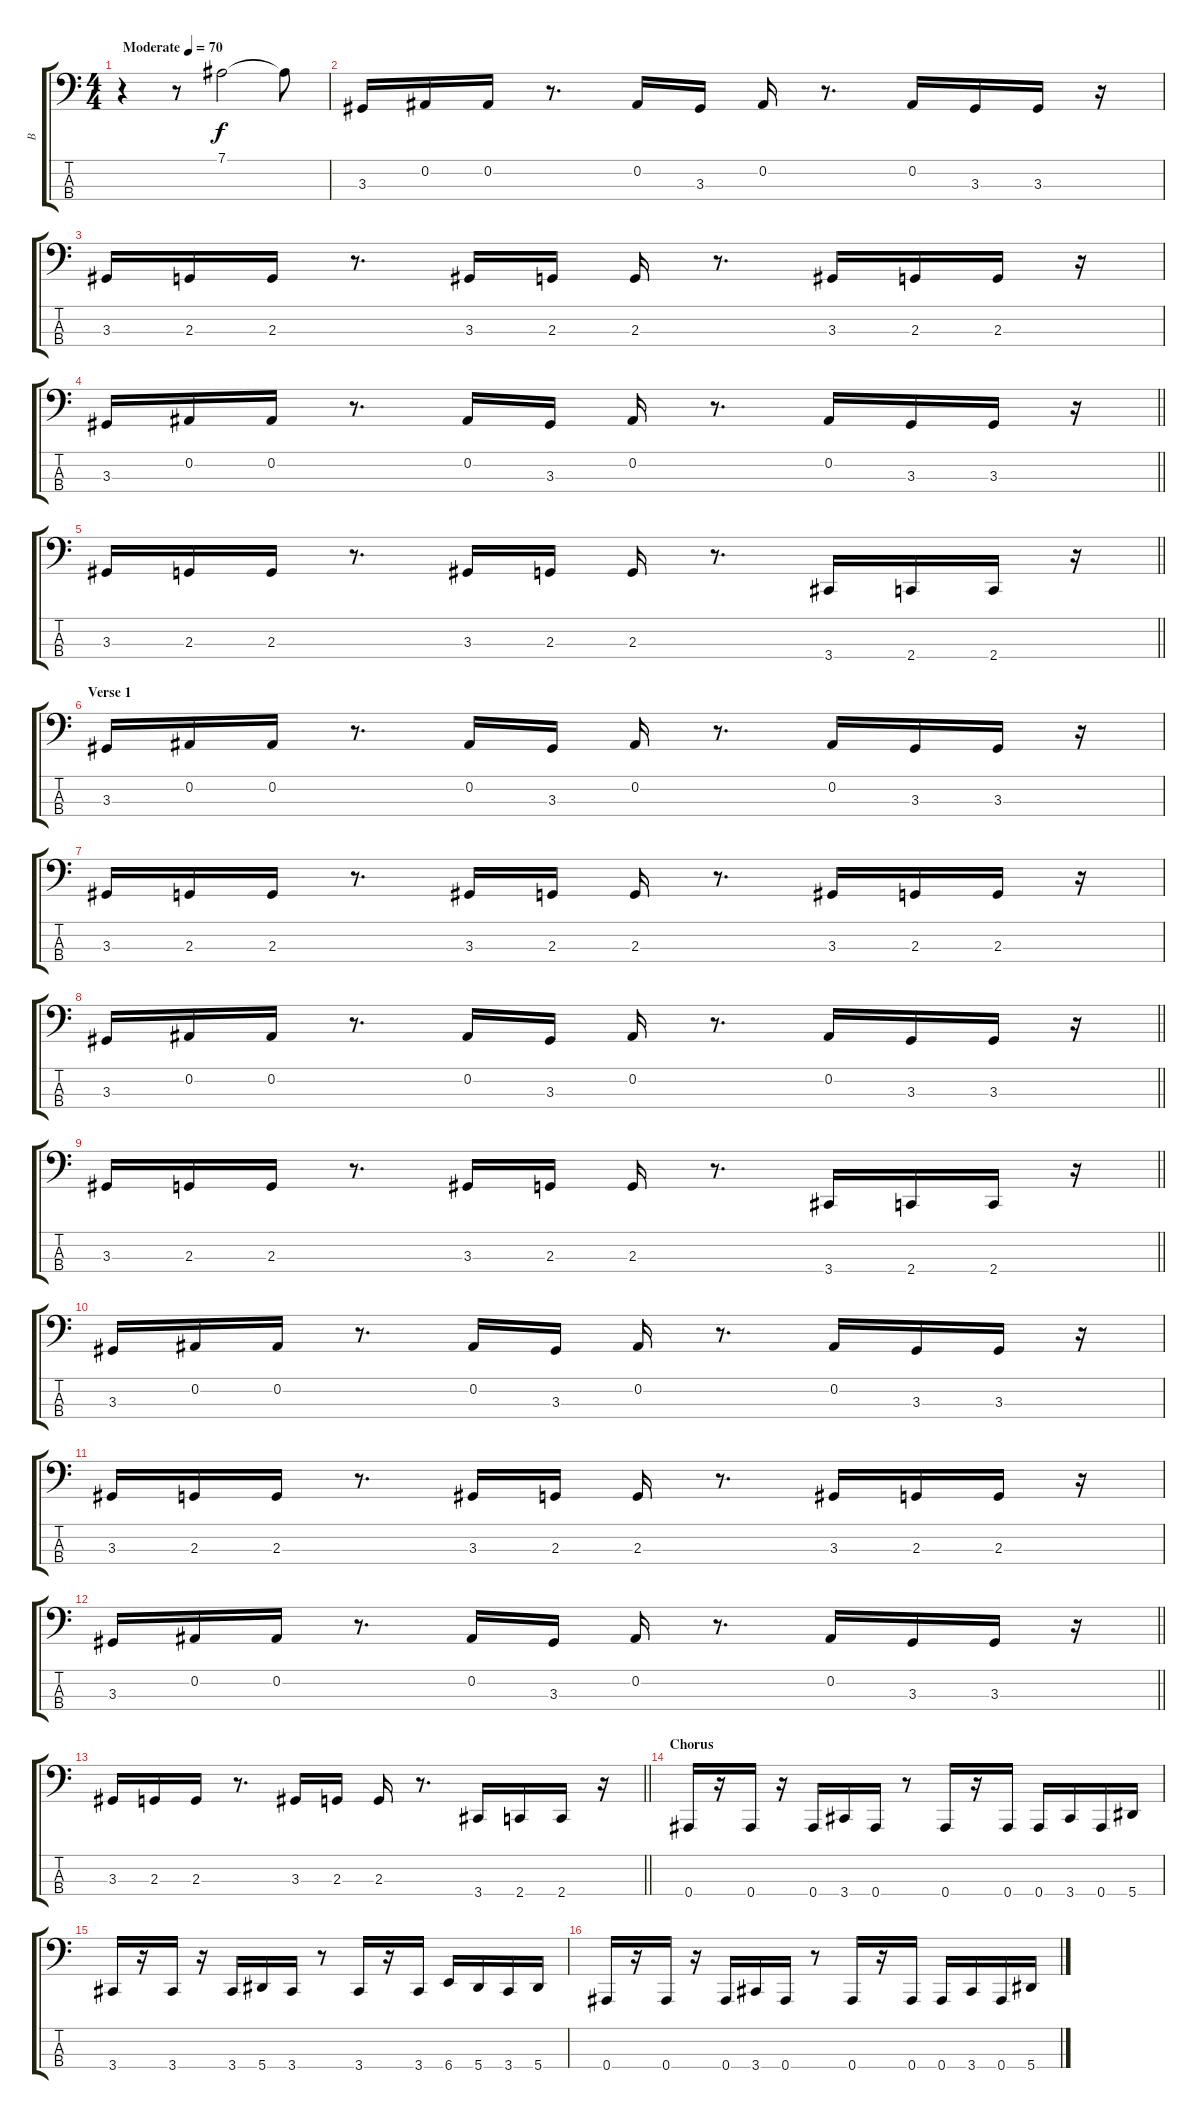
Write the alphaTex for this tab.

\track ("B" "B") {instrument electricbassfinger}
\staff {score tabs}
\tuning (Eb2 Bb1 F1 Bb0) {hide}
\ts (4 4)
\tempo (70 "Moderate")
\clef f4
\ks c
r.4{dy f instrument electricbassfinger} r.8 7.1.2 7.1{t}.8 |
3.3.16 0.2.16 0.2.16 r.8{d} 0.2.16 3.3.16 0.2.16 r.8{d} 0.2.16 3.3.16 3.3.16 r.16 |
3.3.16 2.3.16 2.3.16 r.8{d} 3.3.16 2.3.16 2.3.16 r.8{d} 3.3.16 2.3.16 2.3.16 r.16 |
\barLineRight lightlight
3.3.16 0.2.16 0.2.16 r.8{d} 0.2.16 3.3.16 0.2.16 r.8{d} 0.2.16 3.3.16 3.3.16 r.16 |
\section ("" "")
\barLineRight lightlight
3.3.16 2.3.16 2.3.16 r.8{d} 3.3.16 2.3.16 2.3.16 r.8{d} 3.4.16 2.4.16 2.4.16 r.16 |
\section ("" "Verse 1")
3.3.16 0.2.16 0.2.16 r.8{d} 0.2.16 3.3.16 0.2.16 r.8{d} 0.2.16 3.3.16 3.3.16 r.16 |
3.3.16 2.3.16 2.3.16 r.8{d} 3.3.16 2.3.16 2.3.16 r.8{d} 3.3.16 2.3.16 2.3.16 r.16 |
\barLineRight lightlight
3.3.16 0.2.16 0.2.16 r.8{d} 0.2.16 3.3.16 0.2.16 r.8{d} 0.2.16 3.3.16 3.3.16 r.16 |
\barLineRight lightlight
3.3.16 2.3.16 2.3.16 r.8{d} 3.3.16 2.3.16 2.3.16 r.8{d} 3.4.16 2.4.16 2.4.16 r.16 |
3.3.16 0.2.16 0.2.16 r.8{d} 0.2.16 3.3.16 0.2.16 r.8{d} 0.2.16 3.3.16 3.3.16 r.16 |
3.3.16 2.3.16 2.3.16 r.8{d} 3.3.16 2.3.16 2.3.16 r.8{d} 3.3.16 2.3.16 2.3.16 r.16 |
\barLineRight lightlight
3.3.16 0.2.16 0.2.16 r.8{d} 0.2.16 3.3.16 0.2.16 r.8{d} 0.2.16 3.3.16 3.3.16 r.16 |
\barLineRight lightlight
3.3.16 2.3.16 2.3.16 r.8{d} 3.3.16 2.3.16 2.3.16 r.8{d} 3.4.16 2.4.16 2.4.16 r.16 |
\section ("" "Chorus")
0.4.16 r.16 0.4.16 r.16 0.4.16 3.4.16 0.4.16 r.8 0.4.16 r.16 0.4.16 0.4.16 3.4.16 0.4.16 5.4.16 |
3.4.16 r.16 3.4.16 r.16 3.4.16 5.4.16 3.4.16 r.8 3.4.16 r.16 3.4.16 6.4.16 5.4.16 3.4.16 5.4.16 |
0.4.16 r.16 0.4.16 r.16 0.4.16 3.4.16 0.4.16 r.8 0.4.16 r.16 0.4.16 0.4.16 3.4.16 0.4.16 5.4.16
